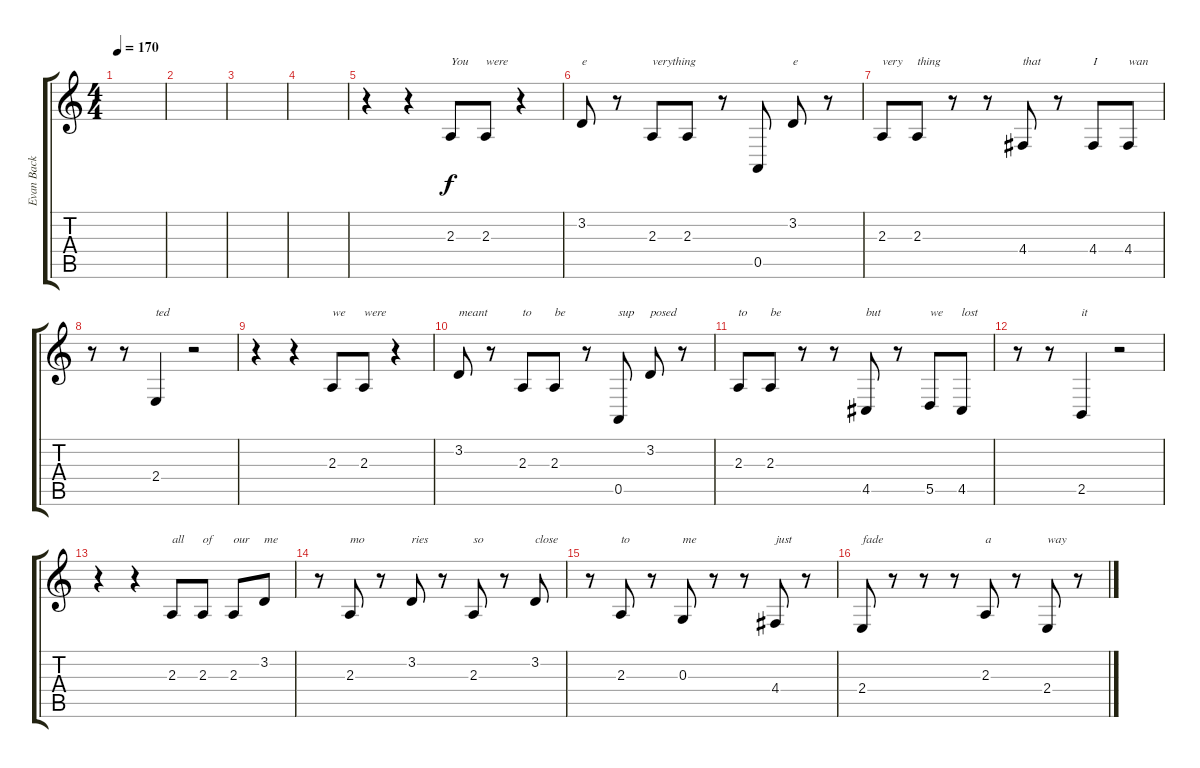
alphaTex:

\track ("Evan Back Vocals" "Evan Back ") {instrument lead6voice}
\staff {score tabs}
\tuning (E4 B3 G3 D3 A2 E2) {hide}
\ts (4 4)
\tempo 170
\clef g2
\ks c
|
|
|
|
r.4 r.4 2.3.8{txt "You"} 2.3.8{txt "were"} r.4 |
3.2.8{txt "e"} r.8 2.3.8{txt "verything"} 2.3.8 r.8 0.5.8 3.2.8{txt "e"} r.8 |
2.3.8{txt "very"} 2.3.8{txt "thing"} r.8 r.8 4.4.8{txt "that"} r.8 4.4.8{txt "I"} 4.4.8{txt "wan"} |
r.8 r.8 2.4.4{txt "ted"} r.2 |
r.4 r.4 2.3.8{txt "we"} 2.3.8{txt "were"} r.4 |
3.2.8{txt "meant"} r.8 2.3.8{txt "to"} 2.3.8{txt "be"} r.8 0.5.8{txt "sup"} 3.2.8{txt "posed"} r.8 |
2.3.8{txt "to"} 2.3.8{txt "be"} r.8 r.8 4.5.8{txt "but"} r.8 5.5.8{txt "we"} 4.5.8{txt "lost"} |
r.8 r.8 2.5.4{txt "it"} r.2 |
r.4 r.4 2.3.8{txt "all"} 2.3.8{txt "of"} 2.3.8{txt "our"} 3.2.8{txt "me"} |
r.8 2.3.8{txt "mo"} r.8 3.2.8{txt "ries"} r.8 2.3.8{txt "so"} r.8 3.2.8{txt "close"} |
r.8 2.3.8{txt "to"} r.8 0.3.8{txt "me"} r.8 r.8 4.4.8{txt "just"} r.8 |
2.4.8{txt "fade"} r.8 r.8 r.8 2.3.8{txt "a"} r.8 2.4.8{txt "way"} r.8
